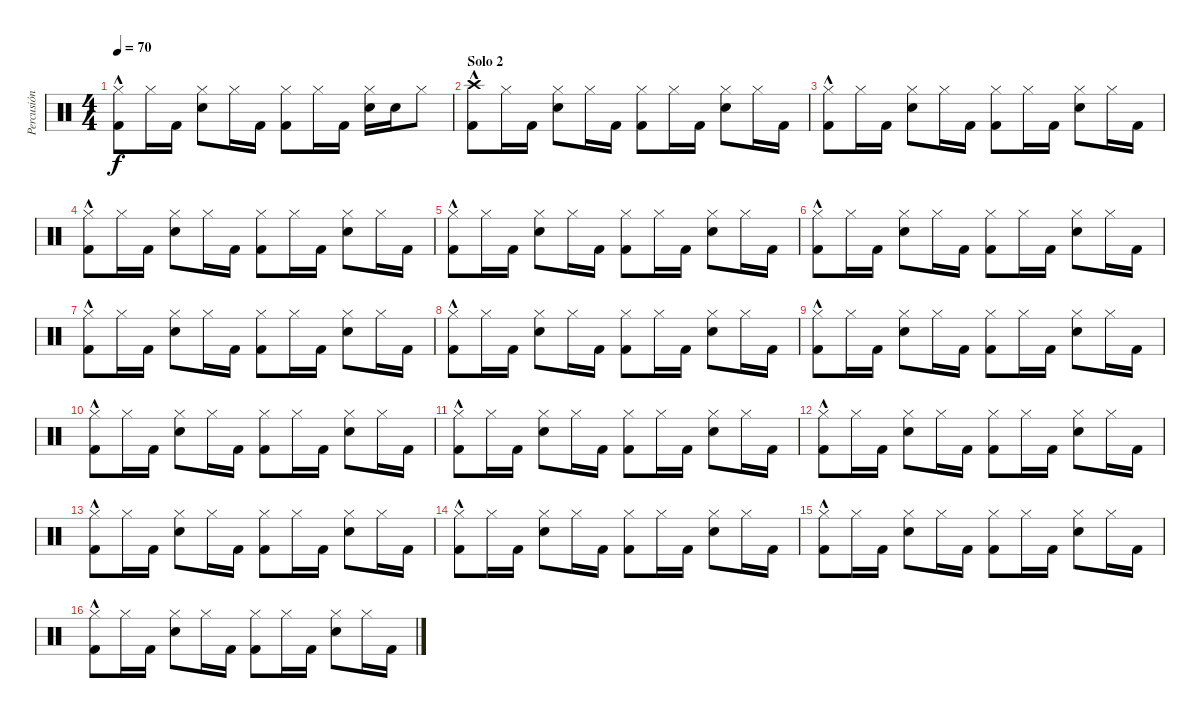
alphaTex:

\track ("Percusión" "Percusión") {instrument percussion}
\staff {score}
\articulation defaults
\ts (4 4)
\tempo 70
\clef neutral
\ks c
("Hi-Hat (closed)" "Kick (hit) 2"{hac}).8{dy f} "Hi-Hat (closed)".16 "Kick (hit) 2".16 ("Hi-Hat (closed)" "Snare (hit) 2").8 "Hi-Hat (closed)".16 "Kick (hit) 2".16 ("Hi-Hat (closed)" "Kick (hit) 2").8 "Hi-Hat (closed)".16 "Kick (hit) 2".16 ("Hi-Hat (closed)" "Snare (hit) 2").16 "Snare (hit) 2".16 "Hi-Hat (closed)".8 |
\section ("" "Solo 2")
("Crash high (hit)" "Kick (hit) 2"{hac}).8 "Hi-Hat (closed)".16 "Kick (hit) 2".16 ("Hi-Hat (closed)" "Snare (hit) 2").8 "Hi-Hat (closed)".16 "Kick (hit) 2".16 ("Hi-Hat (closed)" "Kick (hit) 2").8 "Hi-Hat (closed)".16 "Kick (hit) 2".16 ("Hi-Hat (closed)" "Snare (hit) 2").8 "Hi-Hat (closed)".16 "Kick (hit) 2".16 |
("Hi-Hat (closed)" "Kick (hit) 2"{hac}).8 "Hi-Hat (closed)".16 "Kick (hit) 2".16 ("Hi-Hat (closed)" "Snare (hit) 2").8 "Hi-Hat (closed)".16 "Kick (hit) 2".16 ("Hi-Hat (closed)" "Kick (hit) 2").8 "Hi-Hat (closed)".16 "Kick (hit) 2".16 ("Hi-Hat (closed)" "Snare (hit) 2").8 "Hi-Hat (closed)".16 "Kick (hit) 2".16 |
("Hi-Hat (closed)" "Kick (hit) 2"{hac}).8 "Hi-Hat (closed)".16 "Kick (hit) 2".16 ("Hi-Hat (closed)" "Snare (hit) 2").8 "Hi-Hat (closed)".16 "Kick (hit) 2".16 ("Hi-Hat (closed)" "Kick (hit) 2").8 "Hi-Hat (closed)".16 "Kick (hit) 2".16 ("Hi-Hat (closed)" "Snare (hit) 2").8 "Hi-Hat (closed)".16 "Kick (hit) 2".16 |
("Hi-Hat (closed)" "Kick (hit) 2"{hac}).8 "Hi-Hat (closed)".16 "Kick (hit) 2".16 ("Hi-Hat (closed)" "Snare (hit) 2").8 "Hi-Hat (closed)".16 "Kick (hit) 2".16 ("Hi-Hat (closed)" "Kick (hit) 2").8 "Hi-Hat (closed)".16 "Kick (hit) 2".16 ("Hi-Hat (closed)" "Snare (hit) 2").8 "Hi-Hat (closed)".16 "Kick (hit) 2".16 |
("Hi-Hat (closed)" "Kick (hit) 2"{hac}).8 "Hi-Hat (closed)".16 "Kick (hit) 2".16 ("Hi-Hat (closed)" "Snare (hit) 2").8 "Hi-Hat (closed)".16 "Kick (hit) 2".16 ("Hi-Hat (closed)" "Kick (hit) 2").8 "Hi-Hat (closed)".16 "Kick (hit) 2".16 ("Hi-Hat (closed)" "Snare (hit) 2").8 "Hi-Hat (closed)".16 "Kick (hit) 2".16 |
("Hi-Hat (closed)" "Kick (hit) 2"{hac}).8 "Hi-Hat (closed)".16 "Kick (hit) 2".16 ("Hi-Hat (closed)" "Snare (hit) 2").8 "Hi-Hat (closed)".16 "Kick (hit) 2".16 ("Hi-Hat (closed)" "Kick (hit) 2").8 "Hi-Hat (closed)".16 "Kick (hit) 2".16 ("Hi-Hat (closed)" "Snare (hit) 2").8 "Hi-Hat (closed)".16 "Kick (hit) 2".16 |
("Hi-Hat (closed)" "Kick (hit) 2"{hac}).8 "Hi-Hat (closed)".16 "Kick (hit) 2".16 ("Hi-Hat (closed)" "Snare (hit) 2").8 "Hi-Hat (closed)".16 "Kick (hit) 2".16 ("Hi-Hat (closed)" "Kick (hit) 2").8 "Hi-Hat (closed)".16 "Kick (hit) 2".16 ("Hi-Hat (closed)" "Snare (hit) 2").8 "Hi-Hat (closed)".16 "Kick (hit) 2".16 |
("Hi-Hat (closed)" "Kick (hit) 2"{hac}).8 "Hi-Hat (closed)".16 "Kick (hit) 2".16 ("Hi-Hat (closed)" "Snare (hit) 2").8 "Hi-Hat (closed)".16 "Kick (hit) 2".16 ("Hi-Hat (closed)" "Kick (hit) 2").8 "Hi-Hat (closed)".16 "Kick (hit) 2".16 ("Hi-Hat (closed)" "Snare (hit) 2").8 "Hi-Hat (closed)".16 "Kick (hit) 2".16 |
("Hi-Hat (closed)" "Kick (hit) 2"{hac}).8 "Hi-Hat (closed)".16 "Kick (hit) 2".16 ("Hi-Hat (closed)" "Snare (hit) 2").8 "Hi-Hat (closed)".16 "Kick (hit) 2".16 ("Hi-Hat (closed)" "Kick (hit) 2").8 "Hi-Hat (closed)".16 "Kick (hit) 2".16 ("Hi-Hat (closed)" "Snare (hit) 2").8 "Hi-Hat (closed)".16 "Kick (hit) 2".16 |
("Hi-Hat (closed)" "Kick (hit) 2"{hac}).8 "Hi-Hat (closed)".16 "Kick (hit) 2".16 ("Hi-Hat (closed)" "Snare (hit) 2").8 "Hi-Hat (closed)".16 "Kick (hit) 2".16 ("Hi-Hat (closed)" "Kick (hit) 2").8 "Hi-Hat (closed)".16 "Kick (hit) 2".16 ("Hi-Hat (closed)" "Snare (hit) 2").8 "Hi-Hat (closed)".16 "Kick (hit) 2".16 |
("Hi-Hat (closed)" "Kick (hit) 2"{hac}).8 "Hi-Hat (closed)".16 "Kick (hit) 2".16 ("Hi-Hat (closed)" "Snare (hit) 2").8 "Hi-Hat (closed)".16 "Kick (hit) 2".16 ("Hi-Hat (closed)" "Kick (hit) 2").8 "Hi-Hat (closed)".16 "Kick (hit) 2".16 ("Hi-Hat (closed)" "Snare (hit) 2").8 "Hi-Hat (closed)".16 "Kick (hit) 2".16 |
("Hi-Hat (closed)" "Kick (hit) 2"{hac}).8 "Hi-Hat (closed)".16 "Kick (hit) 2".16 ("Hi-Hat (closed)" "Snare (hit) 2").8 "Hi-Hat (closed)".16 "Kick (hit) 2".16 ("Hi-Hat (closed)" "Kick (hit) 2").8 "Hi-Hat (closed)".16 "Kick (hit) 2".16 ("Hi-Hat (closed)" "Snare (hit) 2").8 "Hi-Hat (closed)".16 "Kick (hit) 2".16 |
("Hi-Hat (closed)" "Kick (hit) 2"{hac}).8 "Hi-Hat (closed)".16 "Kick (hit) 2".16 ("Hi-Hat (closed)" "Snare (hit) 2").8 "Hi-Hat (closed)".16 "Kick (hit) 2".16 ("Hi-Hat (closed)" "Kick (hit) 2").8 "Hi-Hat (closed)".16 "Kick (hit) 2".16 ("Hi-Hat (closed)" "Snare (hit) 2").8 "Hi-Hat (closed)".16 "Kick (hit) 2".16 |
("Hi-Hat (closed)" "Kick (hit) 2"{hac}).8 "Hi-Hat (closed)".16 "Kick (hit) 2".16 ("Hi-Hat (closed)" "Snare (hit) 2").8 "Hi-Hat (closed)".16 "Kick (hit) 2".16 ("Hi-Hat (closed)" "Kick (hit) 2").8 "Hi-Hat (closed)".16 "Kick (hit) 2".16 ("Hi-Hat (closed)" "Snare (hit) 2").8 "Hi-Hat (closed)".16 "Kick (hit) 2".16 |
("Hi-Hat (closed)" "Kick (hit) 2"{hac}).8 "Hi-Hat (closed)".16 "Kick (hit) 2".16 ("Hi-Hat (closed)" "Snare (hit) 2").8 "Hi-Hat (closed)".16 "Kick (hit) 2".16 ("Hi-Hat (closed)" "Kick (hit) 2").8 "Hi-Hat (closed)".16 "Kick (hit) 2".16 ("Hi-Hat (closed)" "Snare (hit) 2").8 "Hi-Hat (closed)".16 "Kick (hit) 2".16
